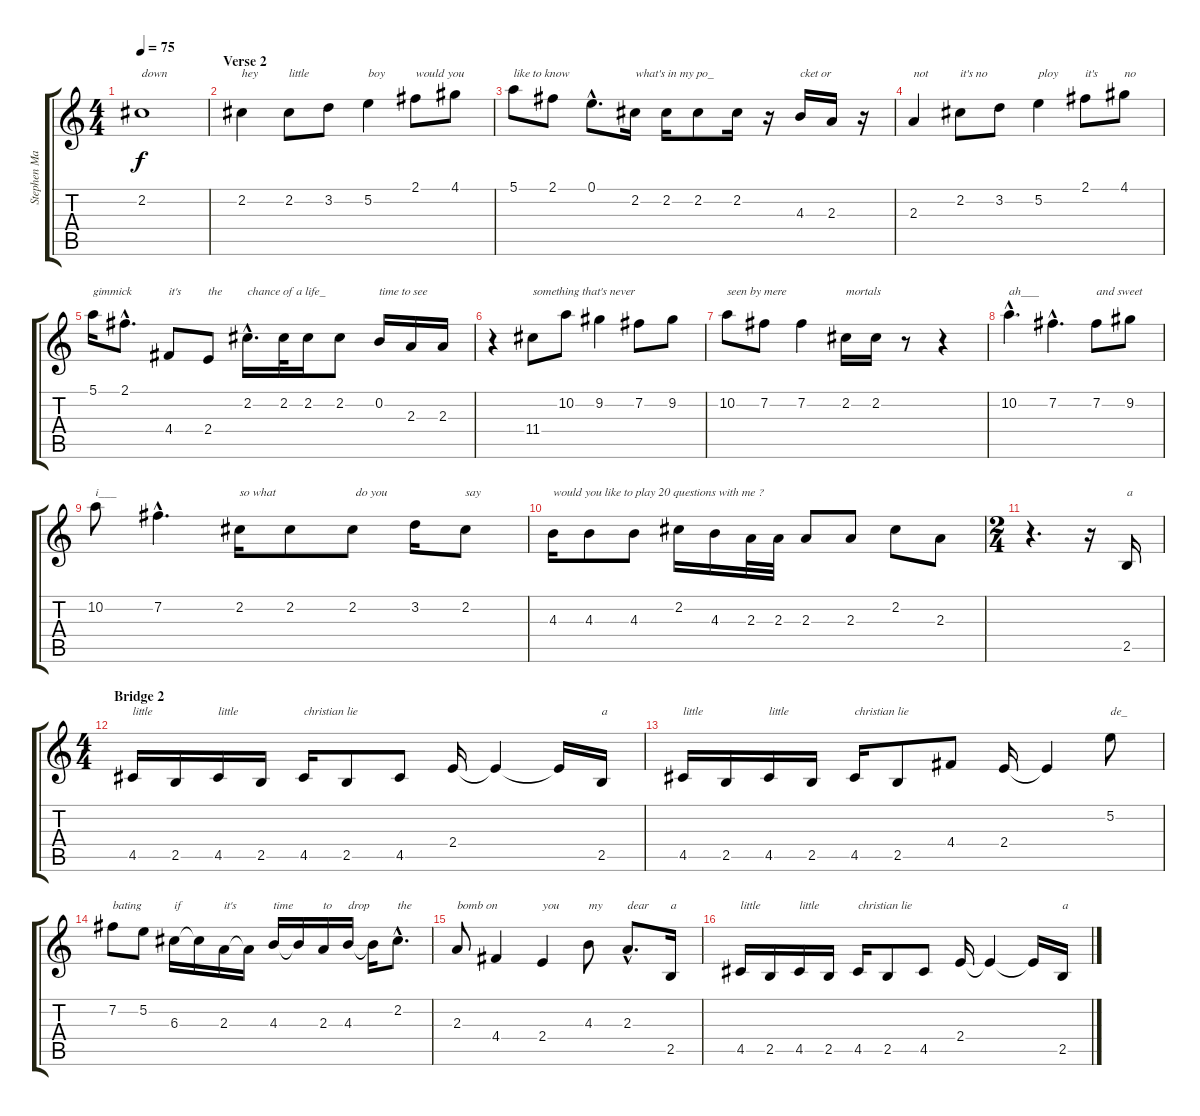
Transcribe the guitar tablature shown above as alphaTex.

\track ("Stephen Malkmus" "Stephen Ma") {instrument banjo}
\staff {score tabs}
\tuning (E4 B3 G3 D3 A2 E2) {hide}
\displaytranspose 12
\ts (4 4)
\tempo 75
\clef g2
\ks c
2.2.1{txt "down" dy f} |
\section ("" "Verse 2")
2.2.4{txt "hey"} 2.2.8{txt "little"} 3.2.8 5.2.4{txt "boy"} 2.1.8{txt "would you"} 4.1.8 |
5.1.8{txt "like to know"} 2.1.8 0.1{hac}.8{d} 2.2.16{txt "what's in my po_"} 2.2.16 2.2.8 2.2.16 r.16 4.3.16{txt "cket or"} 2.3.16 r.16 |
2.3.4{txt "not"} 2.2.8{txt "it's no"} 3.2.8 5.2.4{txt "ploy"} 2.1.8{txt "it's"} 4.1.8{txt "no"} |
5.1.16{txt "gimmick"} 2.1{hac}.8{d} 4.4.8{txt "it's"} 2.4.8{txt "the"} 2.2{hac}.16{d txt "chance of a life_"} 2.2.32 2.2.16 2.2.8 0.2.16{txt "time to see"} 2.3.16 2.3.16 |
\section ("" "")
r.4 11.4.8{txt "something that's never"} 10.2.8 9.2.4 7.2.8 9.2.8 |
10.2.8{txt "seen by mere"} 7.2.8 7.2.4 2.2.16{txt "mortals"} 2.2.16 r.8 r.4 |
10.2{hac}.4{d txt "ah___"} 7.2{hac}.4{d} 7.2.8{txt "and sweet"} 9.2.8 |
10.2.8{txt "i___"} 7.2{hac}.4{d} 2.2.16{txt "so what"} 2.2.8 2.2.8{txt " do you"} 3.2.16 2.2.8{txt "say"} |
4.3.16{txt "would you like to play 20 questions with me ?"} 4.3.8 4.3.8 2.2.16 4.3.16 2.3.32 2.3.32 2.3.8 2.3.8 2.2.8 2.3.8 |
\ts (2 4)
r.4{d} r.16 2.5.16{txt "a"} |
\ts (4 4)
\section ("" "Bridge 2")
4.5.16{txt "little"} 2.5.16 4.5.16{txt "little"} 2.5.16 4.5.16{txt "christian lie"} 2.5.8 4.5.8 2.4.16 2.4{t}.4 2.4{t}.16 2.5.16{txt "a"} |
4.5.16{txt "little"} 2.5.16 4.5.16{txt "little"} 2.5.16 4.5.16{txt "christian lie"} 2.5.8 4.4.8 2.4.16 2.4{t}.4 5.2.8{txt "de_"} |
7.2.8{txt "bating"} 5.2.8 6.3.16{txt "if"} 6.3{t}.16 2.3.16{txt "it's"} 2.3{t}.16 4.3.16{txt "time"} 4.3{t}.16 2.3.16{txt "to"} 4.3.16{txt "drop"} 4.3{t}.16 2.2{hac}.8{d txt "the"} |
2.3.8{txt "bomb on"} 4.4.4 2.4.4{txt "you"} 4.3.8{txt "my"} 2.3{hac}.8{d txt "dear"} 2.5.16{txt "a"} |
4.5.16{txt "little"} 2.5.16 4.5.16{txt "little"} 2.5.16 4.5.16{txt "christian lie"} 2.5.8 4.5.8 2.4.16 2.4{t}.4 2.4{t}.16 2.5.16{txt "a"}
